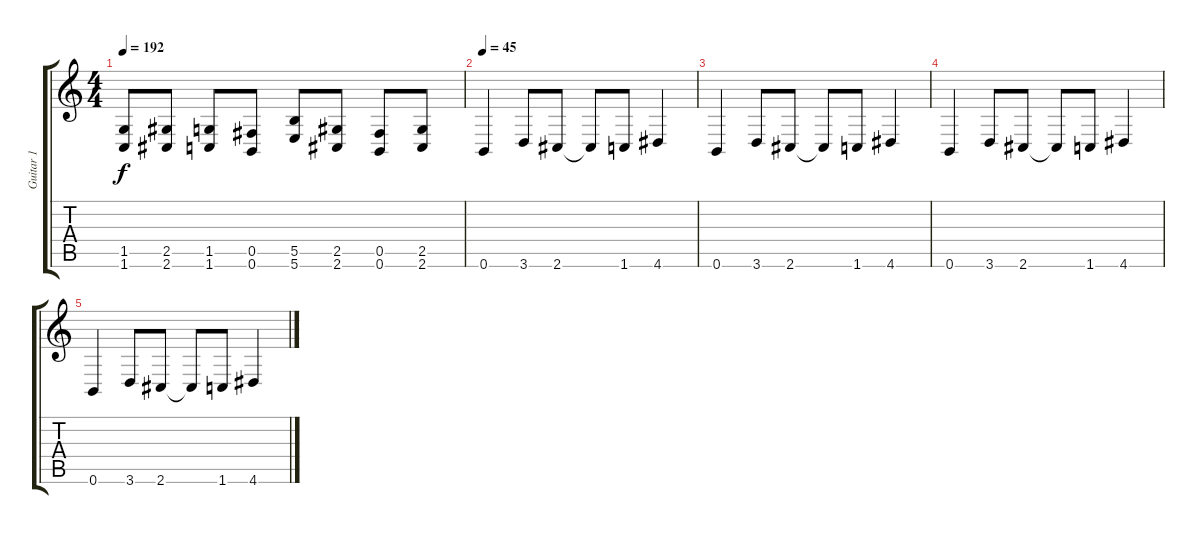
\track ("Guitar 1" "Guitar 1") {instrument overdrivenguitar}
\staff {score tabs}
\tuning (Db4 Ab3 E3 B2 Gb2 B1) {hide}
\ts (4 4)
\tempo 192
\clef g2
\ks c
(1.5 1.6).8{dy f} (2.5 2.6).8 (1.5 1.6).8 (0.5 0.6).8 (5.5 5.6).8 (2.5 2.6).8 (0.5 0.6).8 (2.5 2.6).8 |
\tempo 45
0.6.4{instrument electricguitarclean} 3.6.8 2.6.8 2.6{t}.8 1.6.8 4.6.4 |
0.6.4 3.6.8 2.6.8 2.6{t}.8 1.6.8 4.6.4 |
0.6.4 3.6.8 2.6.8 2.6{t}.8 1.6.8 4.6.4 |
0.6.4 3.6.8 2.6.8 2.6{t}.8 1.6.8 4.6.4
